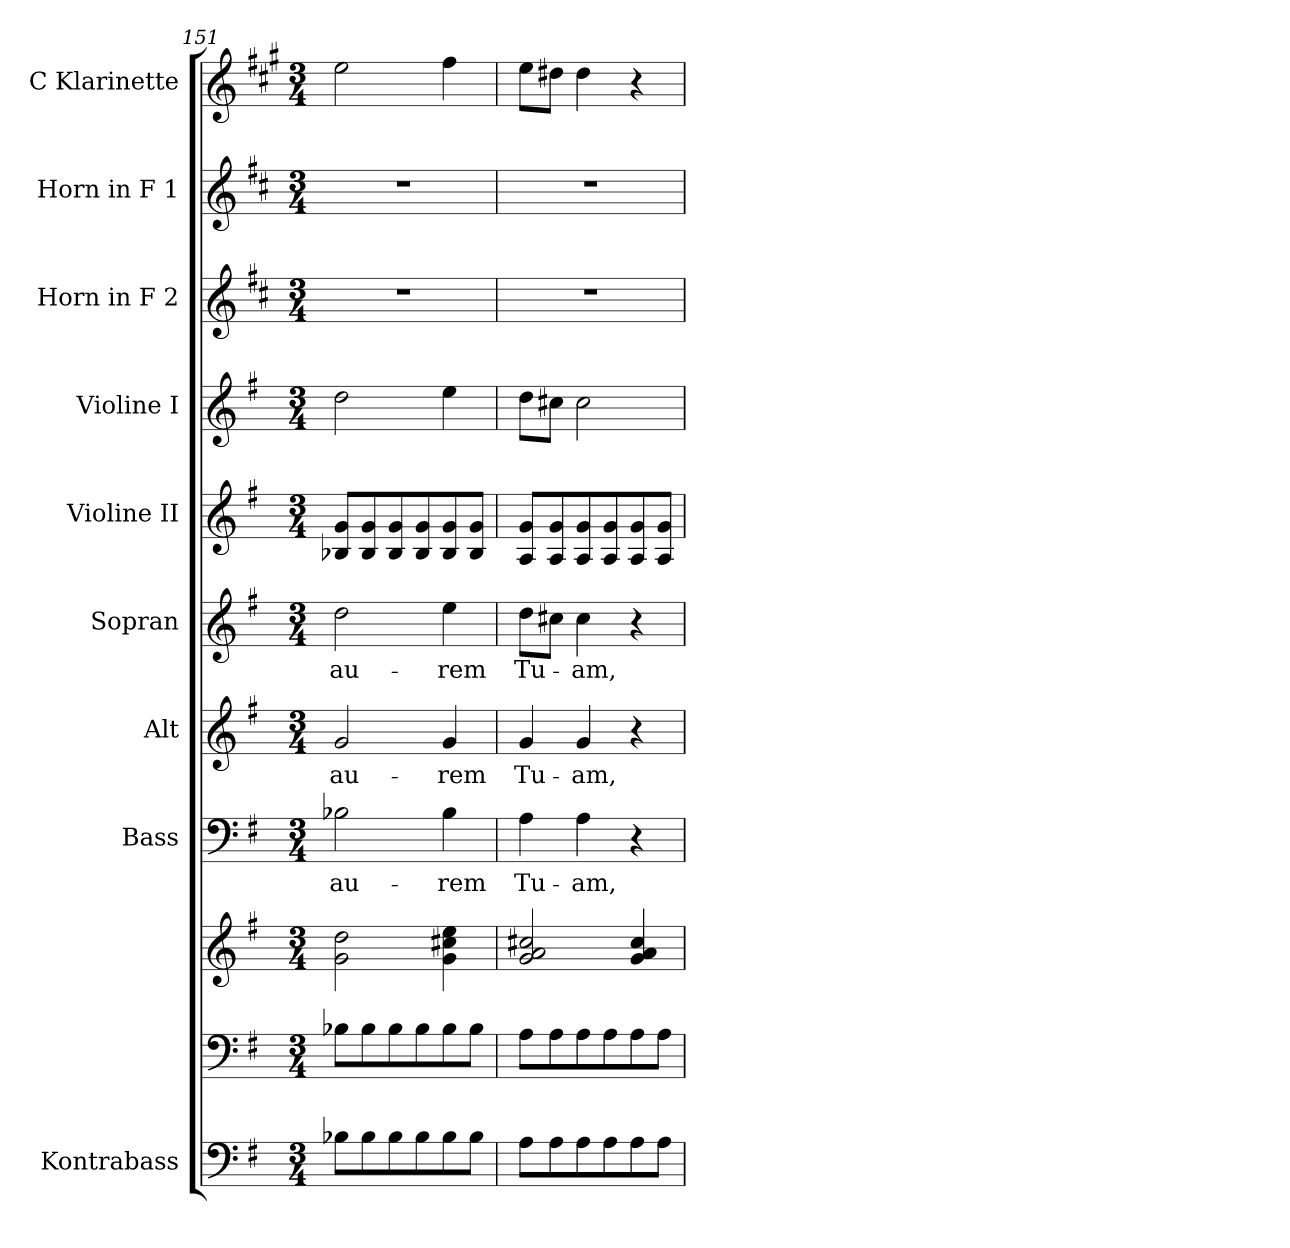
**kern	**kern	**kern	**kern	**text	**kern	**text	**kern	**text	**kern	**kern	**kern	**kern	**kern
*part10	*part9	*part9	*part8	*part8	*part7	*part7	*part6	*part6	*part5	*part4	*part3	*part2	*part1
*staff11	*staff10	*staff9	*staff8	*staff8	*staff7	*staff7	*staff6	*staff6	*staff5	*staff4	*staff3	*staff2	*staff1
*I"Kontrabass	*	*	*I"Bass	*	*I"Alt	*	*I"Sopran	*	*I"Violine II	*I"Violine I	*I"Horn in F 2	*I"Horn in F 1	*I"C Klarinette
*I'Kb.	*	*	*I'B.	*	*I'A.	*	*I'S.	*	*I'Vl. II	*I'Vl. I	*	*	*I'Kl.
*clefF4	*clefF4	*clefG2	*clefF4	*	*clefG2	*	*clefG2	*	*clefG2	*clefG2	*clefG2	*clefG2	*clefG2
*ITrd7c12	*	*	*	*	*	*	*	*	*	*	*ITrd4c7	*ITrd4c7	*ITrd1c2
*k[f#]	*k[f#]	*k[f#]	*k[f#]	*	*k[f#]	*	*k[f#]	*	*k[f#]	*k[f#]	*k[f#]	*k[f#]	*k[f#]
*G:	*G:	*G:	*G:	*	*G:	*	*G:	*	*G:	*G:	*G:	*G:	*G:
*M3/4	*M3/4	*M3/4	*M3/4	*	*M3/4	*	*M3/4	*	*M3/4	*M3/4	*M3/4	*M3/4	*M3/4
=151	=151	=151	=151	=151	=151	=151	=151	=151	=151	=151	=151	=151	=151
!	!	!	!	!LO:LY:b	!	!LO:LY:b	!	!LO:LY:b	!	!	!	!	!
8BB-X\L	8B-X\L	2g\ 2dd\	2B-X\	au-	2g/	au-	2dd\	au-	8B-X/ 8g/L	2dd\	2.r	2.r	2dd\
8BB-\	8B-\	.	.	.	.	.	.	.	8B-/ 8g/	.	.	.	.
8BB-\	8B-\	.	.	.	.	.	.	.	8B-/ 8g/	.	.	.	.
8BB-\	8B-\	.	.	.	.	.	.	.	8B-/ 8g/	.	.	.	.
!	!	!	!	!LO:LY:b	!	!LO:LY:b	!	!LO:LY:b	!	!	!	!	!
8BB-\	8B-\	4g\ 4cc#X\ 4ee\	4B-\	-rem	4g/	-rem	4ee\	-rem	8B-/ 8g/	4ee\	.	.	4ee\
8BB-\J	8B-\J	.	.	.	.	.	.	.	8B-/ 8g/J	.	.	.	.
!!LO:PB:g=z
=152	=152	=152	=152	=152	=152	=152	=152	=152	=152	=152	=152	=152	=152
!	!	!	!	!LO:LY:b	!	!LO:LY:b	!	!LO:LY:b	!	!	!	!	!
8AA\L	8A\L	2g/ 2a/ 2cc#X/	4A\	Tu-	4g/	Tu-	8dd\L	Tu-	8A/ 8g/L	8dd\L	2.r	2.r	8dd\L
8AA\	8A\	.	.	.	.	.	8cc#X\J	.	8A/ 8g/	8cc#X\J	.	.	8cc#X\J
!	!	!	!	!LO:LY:b	!	!LO:LY:b	!	!LO:LY:b	!	!	!	!	!
8AA\	8A\	.	4A\	-am,	4g/	-am,	4cc#\	-am,	8A/ 8g/	2cc#\	.	.	4cc#\
8AA\	8A\	.	.	.	.	.	.	.	8A/ 8g/	.	.	.	.
8AA\	8A\	4g/ 4a/ 4cc#/	4r	.	4r	.	4r	.	8A/ 8g/	.	.	.	4r
8AA\J	8A\J	.	.	.	.	.	.	.	8A/ 8g/J	.	.	.	.
=	=	=	=	=	=	=	=	=	=	=	=	=	=
*-	*-	*-	*-	*-	*-	*-	*-	*-	*-	*-	*-	*-	*-
